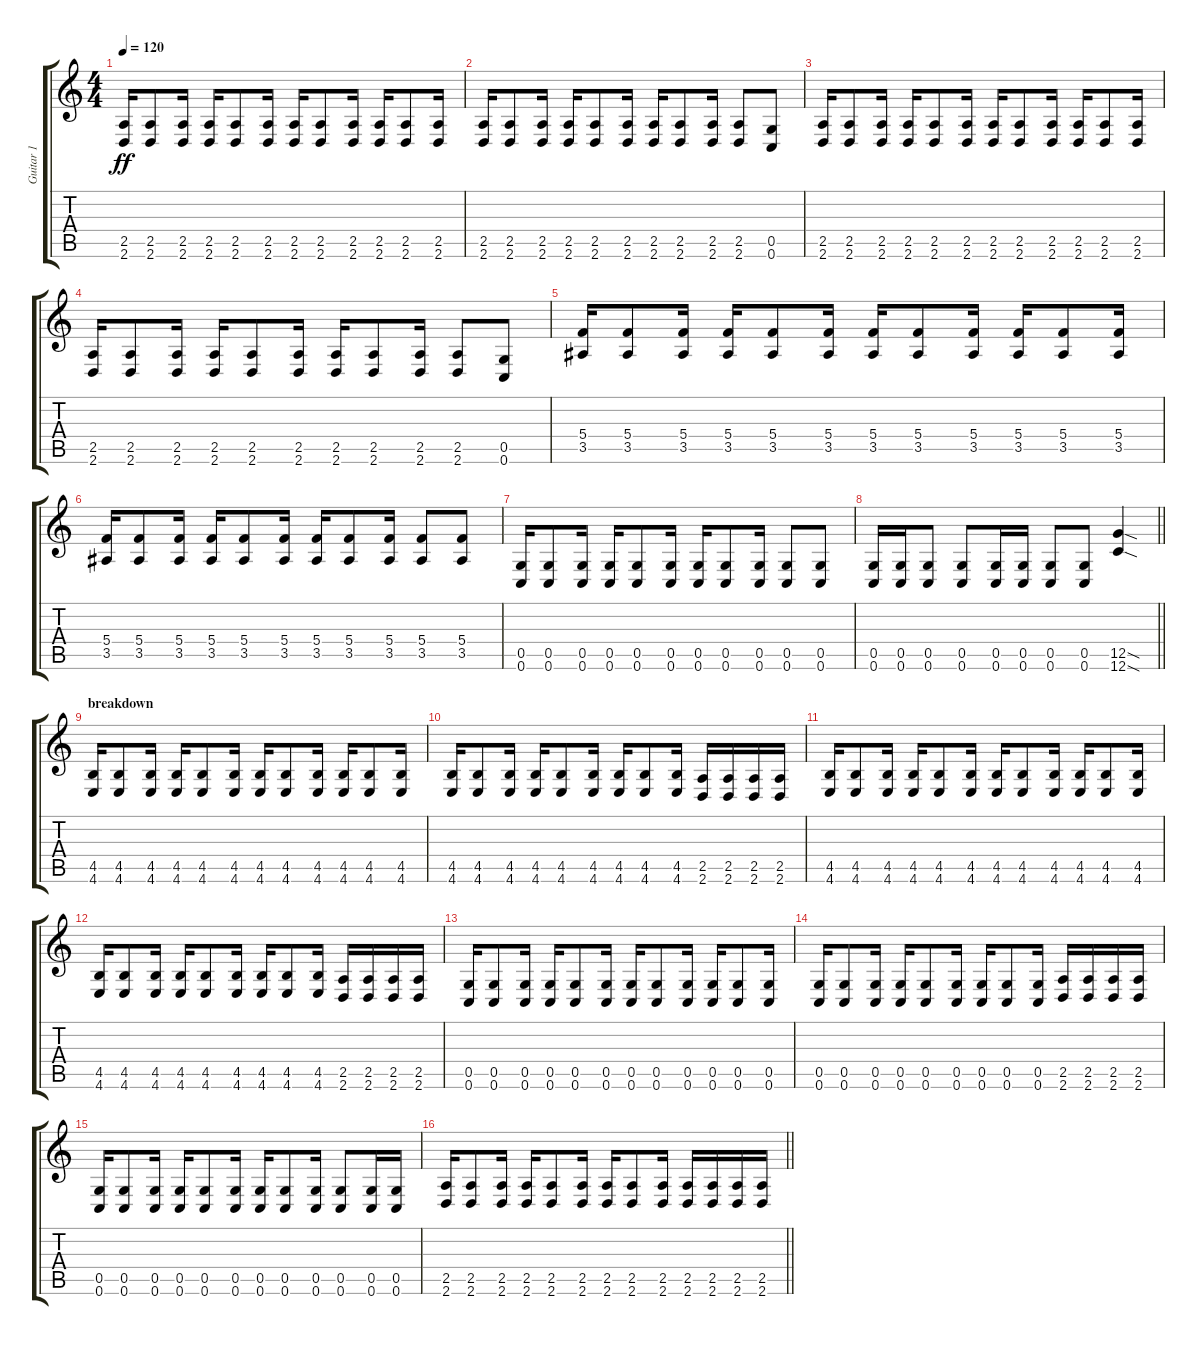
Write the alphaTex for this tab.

\track ("Guitar 1" "Guitar 1") {instrument distortionguitar}
\staff {score tabs}
\tuning (D4 A3 F3 C3 G2 C2) {hide}
\ts (4 4)
\tempo 120
\clef g2
\ks c
(2.5 2.6).16{dy ff} (2.5 2.6).8 (2.5 2.6).16 (2.5 2.6).16 (2.5 2.6).8 (2.5 2.6).16 (2.5 2.6).16 (2.5 2.6).8 (2.5 2.6).16 (2.5 2.6).16 (2.5 2.6).8 (2.5 2.6).16 |
(2.5 2.6).16 (2.5 2.6).8 (2.5 2.6).16 (2.5 2.6).16 (2.5 2.6).8 (2.5 2.6).16 (2.5 2.6).16 (2.5 2.6).8 (2.5 2.6).16 (2.5 2.6).8 (0.5 0.6).8 |
(2.5 2.6).16 (2.5 2.6).8 (2.5 2.6).16 (2.5 2.6).16 (2.5 2.6).8 (2.5 2.6).16 (2.5 2.6).16 (2.5 2.6).8 (2.5 2.6).16 (2.5 2.6).16 (2.5 2.6).8 (2.5 2.6).16 |
(2.5 2.6).16 (2.5 2.6).8 (2.5 2.6).16 (2.5 2.6).16 (2.5 2.6).8 (2.5 2.6).16 (2.5 2.6).16 (2.5 2.6).8 (2.5 2.6).16 (2.5 2.6).8 (0.5 0.6).8 |
(5.4 3.5).16 (5.4 3.5).8 (5.4 3.5).16 (5.4 3.5).16 (5.4 3.5).8 (5.4 3.5).16 (5.4 3.5).16 (5.4 3.5).8 (5.4 3.5).16 (5.4 3.5).16 (5.4 3.5).8 (5.4 3.5).16 |
(5.4 3.5).16 (5.4 3.5).8 (5.4 3.5).16 (5.4 3.5).16 (5.4 3.5).8 (5.4 3.5).16 (5.4 3.5).16 (5.4 3.5).8 (5.4 3.5).16 (5.4 3.5).8 (5.4 3.5).8 |
(0.5 0.6).16 (0.5 0.6).8 (0.5 0.6).16 (0.5 0.6).16 (0.5 0.6).8 (0.5 0.6).16 (0.5 0.6).16 (0.5 0.6).8 (0.5 0.6).16 (0.5 0.6).8 (0.5 0.6).8 |
\barLineRight lightlight
(0.5 0.6).16 (0.5 0.6).16 (0.5 0.6).8 (0.5 0.6).8 (0.5 0.6).16 (0.5 0.6).16 (0.5 0.6).8 (0.5 0.6).8 (12.5{sod} 12.6{sod}).4 |
\section ("" "breakdown")
(4.5 4.6).16 (4.5 4.6).8 (4.5 4.6).16 (4.5 4.6).16 (4.5 4.6).8 (4.5 4.6).16 (4.5 4.6).16 (4.5 4.6).8 (4.5 4.6).16 (4.5 4.6).16 (4.5 4.6).8 (4.5 4.6).16 |
(4.5 4.6).16 (4.5 4.6).8 (4.5 4.6).16 (4.5 4.6).16 (4.5 4.6).8 (4.5 4.6).16 (4.5 4.6).16 (4.5 4.6).8 (4.5 4.6).16 (2.5 2.6).16 (2.5 2.6).16 (2.5 2.6).16 (2.5 2.6).16 |
(4.5 4.6).16 (4.5 4.6).8 (4.5 4.6).16 (4.5 4.6).16 (4.5 4.6).8 (4.5 4.6).16 (4.5 4.6).16 (4.5 4.6).8 (4.5 4.6).16 (4.5 4.6).16 (4.5 4.6).8 (4.5 4.6).16 |
(4.5 4.6).16 (4.5 4.6).8 (4.5 4.6).16 (4.5 4.6).16 (4.5 4.6).8 (4.5 4.6).16 (4.5 4.6).16 (4.5 4.6).8 (4.5 4.6).16 (2.5 2.6).16 (2.5 2.6).16 (2.5 2.6).16 (2.5 2.6).16 |
(0.5 0.6).16 (0.5 0.6).8 (0.5 0.6).16 (0.5 0.6).16 (0.5 0.6).8 (0.5 0.6).16 (0.5 0.6).16 (0.5 0.6).8 (0.5 0.6).16 (0.5 0.6).16 (0.5 0.6).8 (0.5 0.6).16 |
(0.5 0.6).16 (0.5 0.6).8 (0.5 0.6).16 (0.5 0.6).16 (0.5 0.6).8 (0.5 0.6).16 (0.5 0.6).16 (0.5 0.6).8 (0.5 0.6).16 (2.5 2.6).16 (2.5 2.6).16 (2.5 2.6).16 (2.5 2.6).16 |
(0.5 0.6).16 (0.5 0.6).8 (0.5 0.6).16 (0.5 0.6).16 (0.5 0.6).8 (0.5 0.6).16 (0.5 0.6).16 (0.5 0.6).8 (0.5 0.6).16 (0.5 0.6).8 (0.5 0.6).16 (0.5 0.6).16 |
\barLineRight lightlight
(2.5 2.6).16 (2.5 2.6).8 (2.5 2.6).16 (2.5 2.6).16 (2.5 2.6).8 (2.5 2.6).16 (2.5 2.6).16 (2.5 2.6).8 (2.5 2.6).16 (2.5 2.6).16 (2.5 2.6).16 (2.5 2.6).16 (2.5 2.6).16
